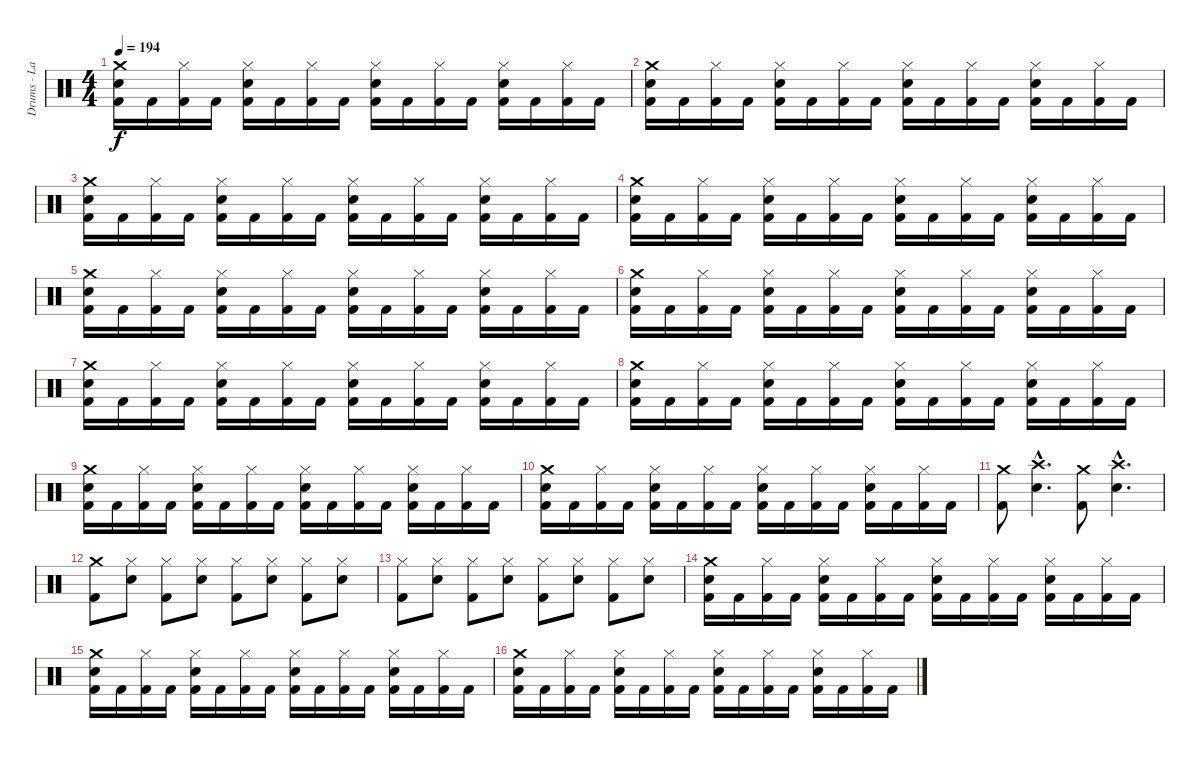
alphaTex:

\track ("Drums - Lars" "Drums - La") {instrument percussion}
\staff {score}
\articulation defaults
\ts (4 4)
\tempo 194
\clef neutral
\ks c
("Crash medium (hit)" "Snare (hit) 2" "Kick (hit) 2").16{dy f} "Kick (hit) 2".16 ("Hi-Hat (closed)" "Kick (hit) 2").16 "Kick (hit) 2".16 ("Hi-Hat (closed)" "Snare (hit) 2" "Kick (hit) 2").16 "Kick (hit) 2".16 ("Hi-Hat (closed)" "Kick (hit) 2").16 "Kick (hit) 2".16 ("Hi-Hat (closed)" "Snare (hit) 2" "Kick (hit) 2").16 "Kick (hit) 2".16 ("Hi-Hat (closed)" "Kick (hit) 2").16 "Kick (hit) 2".16 ("Hi-Hat (closed)" "Snare (hit) 2" "Kick (hit) 2").16 "Kick (hit) 2".16 ("Hi-Hat (closed)" "Kick (hit) 2").16 "Kick (hit) 2".16 |
("Crash medium (hit)" "Snare (hit) 2" "Kick (hit) 2").16 "Kick (hit) 2".16 ("Hi-Hat (closed)" "Kick (hit) 2").16 "Kick (hit) 2".16 ("Hi-Hat (closed)" "Snare (hit) 2" "Kick (hit) 2").16 "Kick (hit) 2".16 ("Hi-Hat (closed)" "Kick (hit) 2").16 "Kick (hit) 2".16 ("Hi-Hat (closed)" "Snare (hit) 2" "Kick (hit) 2").16 "Kick (hit) 2".16 ("Hi-Hat (closed)" "Kick (hit) 2").16 "Kick (hit) 2".16 ("Hi-Hat (closed)" "Snare (hit) 2" "Kick (hit) 2").16 "Kick (hit) 2".16 ("Hi-Hat (closed)" "Kick (hit) 2").16 "Kick (hit) 2".16 |
("Crash medium (hit)" "Snare (hit) 2" "Kick (hit) 2").16 "Kick (hit) 2".16 ("Hi-Hat (closed)" "Kick (hit) 2").16 "Kick (hit) 2".16 ("Hi-Hat (closed)" "Snare (hit) 2" "Kick (hit) 2").16 "Kick (hit) 2".16 ("Hi-Hat (closed)" "Kick (hit) 2").16 "Kick (hit) 2".16 ("Hi-Hat (closed)" "Snare (hit) 2" "Kick (hit) 2").16 "Kick (hit) 2".16 ("Hi-Hat (closed)" "Kick (hit) 2").16 "Kick (hit) 2".16 ("Hi-Hat (closed)" "Snare (hit) 2" "Kick (hit) 2").16 "Kick (hit) 2".16 ("Hi-Hat (closed)" "Kick (hit) 2").16 "Kick (hit) 2".16 |
("Crash medium (hit)" "Snare (hit) 2" "Kick (hit) 2").16 "Kick (hit) 2".16 ("Hi-Hat (closed)" "Kick (hit) 2").16 "Kick (hit) 2".16 ("Hi-Hat (closed)" "Snare (hit) 2" "Kick (hit) 2").16 "Kick (hit) 2".16 ("Hi-Hat (closed)" "Kick (hit) 2").16 "Kick (hit) 2".16 ("Hi-Hat (closed)" "Snare (hit) 2" "Kick (hit) 2").16 "Kick (hit) 2".16 ("Hi-Hat (closed)" "Kick (hit) 2").16 "Kick (hit) 2".16 ("Hi-Hat (closed)" "Snare (hit) 2" "Kick (hit) 2").16 "Kick (hit) 2".16 ("Hi-Hat (closed)" "Kick (hit) 2").16 "Kick (hit) 2".16 |
("Crash medium (hit)" "Snare (hit) 2" "Kick (hit) 2").16 "Kick (hit) 2".16 ("Hi-Hat (closed)" "Kick (hit) 2").16 "Kick (hit) 2".16 ("Hi-Hat (closed)" "Snare (hit) 2" "Kick (hit) 2").16 "Kick (hit) 2".16 ("Hi-Hat (closed)" "Kick (hit) 2").16 "Kick (hit) 2".16 ("Hi-Hat (closed)" "Snare (hit) 2" "Kick (hit) 2").16 "Kick (hit) 2".16 ("Hi-Hat (closed)" "Kick (hit) 2").16 "Kick (hit) 2".16 ("Hi-Hat (closed)" "Snare (hit) 2" "Kick (hit) 2").16 "Kick (hit) 2".16 ("Hi-Hat (closed)" "Kick (hit) 2").16 "Kick (hit) 2".16 |
("Crash medium (hit)" "Snare (hit) 2" "Kick (hit) 2").16 "Kick (hit) 2".16 ("Hi-Hat (closed)" "Kick (hit) 2").16 "Kick (hit) 2".16 ("Hi-Hat (closed)" "Snare (hit) 2" "Kick (hit) 2").16 "Kick (hit) 2".16 ("Hi-Hat (closed)" "Kick (hit) 2").16 "Kick (hit) 2".16 ("Hi-Hat (closed)" "Snare (hit) 2" "Kick (hit) 2").16 "Kick (hit) 2".16 ("Hi-Hat (closed)" "Kick (hit) 2").16 "Kick (hit) 2".16 ("Hi-Hat (closed)" "Snare (hit) 2" "Kick (hit) 2").16 "Kick (hit) 2".16 ("Hi-Hat (closed)" "Kick (hit) 2").16 "Kick (hit) 2".16 |
("Crash medium (hit)" "Snare (hit) 2" "Kick (hit) 2").16 "Kick (hit) 2".16 ("Hi-Hat (closed)" "Kick (hit) 2").16 "Kick (hit) 2".16 ("Hi-Hat (closed)" "Snare (hit) 2" "Kick (hit) 2").16 "Kick (hit) 2".16 ("Hi-Hat (closed)" "Kick (hit) 2").16 "Kick (hit) 2".16 ("Hi-Hat (closed)" "Snare (hit) 2" "Kick (hit) 2").16 "Kick (hit) 2".16 ("Hi-Hat (closed)" "Kick (hit) 2").16 "Kick (hit) 2".16 ("Hi-Hat (closed)" "Snare (hit) 2" "Kick (hit) 2").16 "Kick (hit) 2".16 ("Hi-Hat (closed)" "Kick (hit) 2").16 "Kick (hit) 2".16 |
("Crash medium (hit)" "Snare (hit) 2" "Kick (hit) 2").16 "Kick (hit) 2".16 ("Hi-Hat (closed)" "Kick (hit) 2").16 "Kick (hit) 2".16 ("Hi-Hat (closed)" "Snare (hit) 2" "Kick (hit) 2").16 "Kick (hit) 2".16 ("Hi-Hat (closed)" "Kick (hit) 2").16 "Kick (hit) 2".16 ("Hi-Hat (closed)" "Snare (hit) 2" "Kick (hit) 2").16 "Kick (hit) 2".16 ("Hi-Hat (closed)" "Kick (hit) 2").16 "Kick (hit) 2".16 ("Hi-Hat (closed)" "Snare (hit) 2" "Kick (hit) 2").16 "Kick (hit) 2".16 ("Hi-Hat (closed)" "Kick (hit) 2").16 "Kick (hit) 2".16 |
("Crash medium (hit)" "Snare (hit) 2" "Kick (hit) 2").16 "Kick (hit) 2".16 ("Hi-Hat (closed)" "Kick (hit) 2").16 "Kick (hit) 2".16 ("Hi-Hat (closed)" "Snare (hit) 2" "Kick (hit) 2").16 "Kick (hit) 2".16 ("Hi-Hat (closed)" "Kick (hit) 2").16 "Kick (hit) 2".16 ("Hi-Hat (closed)" "Snare (hit) 2" "Kick (hit) 2").16 "Kick (hit) 2".16 ("Hi-Hat (closed)" "Kick (hit) 2").16 "Kick (hit) 2".16 ("Hi-Hat (closed)" "Snare (hit) 2" "Kick (hit) 2").16 "Kick (hit) 2".16 ("Hi-Hat (closed)" "Kick (hit) 2").16 "Kick (hit) 2".16 |
("Crash medium (hit)" "Snare (hit) 2" "Kick (hit) 2").16 "Kick (hit) 2".16 ("Hi-Hat (closed)" "Kick (hit) 2").16 "Kick (hit) 2".16 ("Hi-Hat (closed)" "Snare (hit) 2" "Kick (hit) 2").16 "Kick (hit) 2".16 ("Hi-Hat (closed)" "Kick (hit) 2").16 "Kick (hit) 2".16 ("Hi-Hat (closed)" "Snare (hit) 2" "Kick (hit) 2").16 "Kick (hit) 2".16 ("Hi-Hat (closed)" "Kick (hit) 2").16 "Kick (hit) 2".16 ("Hi-Hat (closed)" "Snare (hit) 2" "Kick (hit) 2").16 "Kick (hit) 2".16 ("Hi-Hat (closed)" "Kick (hit) 2").16 "Kick (hit) 2".16 |
("Crash medium (hit)" "Kick (hit) 2").8 ("Crash high (hit)"{hac} "Snare (hit) 2"{hac}).4{d} ("Crash medium (hit)" "Kick (hit) 2").8 ("Crash high (hit)"{hac} "Snare (hit) 2"{hac}).4{d} |
("Crash medium (hit)" "Kick (hit) 2").8 ("Hi-Hat (closed)" "Snare (hit) 2").8 ("Hi-Hat (closed)" "Kick (hit) 2").8 ("Hi-Hat (closed)" "Snare (hit) 2").8 ("Hi-Hat (closed)" "Kick (hit) 2").8 ("Hi-Hat (closed)" "Snare (hit) 2").8 ("Hi-Hat (closed)" "Kick (hit) 2").8 ("Hi-Hat (closed)" "Snare (hit) 2").8 |
("Hi-Hat (closed)" "Kick (hit) 2").8 ("Hi-Hat (closed)" "Snare (hit) 2").8 ("Hi-Hat (closed)" "Kick (hit) 2").8 ("Hi-Hat (closed)" "Snare (hit) 2").8 ("Hi-Hat (closed)" "Kick (hit) 2").8 ("Hi-Hat (closed)" "Snare (hit) 2").8 ("Hi-Hat (closed)" "Kick (hit) 2").8 ("Hi-Hat (closed)" "Snare (hit) 2").8 |
("Crash medium (hit)" "Snare (hit) 2" "Kick (hit) 2").16 "Kick (hit) 2".16 ("Hi-Hat (closed)" "Kick (hit) 2").16 "Kick (hit) 2".16 ("Hi-Hat (closed)" "Snare (hit) 2" "Kick (hit) 2").16 "Kick (hit) 2".16 ("Hi-Hat (closed)" "Kick (hit) 2").16 "Kick (hit) 2".16 ("Hi-Hat (closed)" "Snare (hit) 2" "Kick (hit) 2").16 "Kick (hit) 2".16 ("Hi-Hat (closed)" "Kick (hit) 2").16 "Kick (hit) 2".16 ("Hi-Hat (closed)" "Snare (hit) 2" "Kick (hit) 2").16 "Kick (hit) 2".16 ("Hi-Hat (closed)" "Kick (hit) 2").16 "Kick (hit) 2".16 |
("Crash medium (hit)" "Snare (hit) 2" "Kick (hit) 2").16 "Kick (hit) 2".16 ("Hi-Hat (closed)" "Kick (hit) 2").16 "Kick (hit) 2".16 ("Hi-Hat (closed)" "Snare (hit) 2" "Kick (hit) 2").16 "Kick (hit) 2".16 ("Hi-Hat (closed)" "Kick (hit) 2").16 "Kick (hit) 2".16 ("Hi-Hat (closed)" "Snare (hit) 2" "Kick (hit) 2").16 "Kick (hit) 2".16 ("Hi-Hat (closed)" "Kick (hit) 2").16 "Kick (hit) 2".16 ("Hi-Hat (closed)" "Snare (hit) 2" "Kick (hit) 2").16 "Kick (hit) 2".16 ("Hi-Hat (closed)" "Kick (hit) 2").16 "Kick (hit) 2".16 |
("Crash medium (hit)" "Snare (hit) 2" "Kick (hit) 2").16 "Kick (hit) 2".16 ("Hi-Hat (closed)" "Kick (hit) 2").16 "Kick (hit) 2".16 ("Hi-Hat (closed)" "Snare (hit) 2" "Kick (hit) 2").16 "Kick (hit) 2".16 ("Hi-Hat (closed)" "Kick (hit) 2").16 "Kick (hit) 2".16 ("Hi-Hat (closed)" "Snare (hit) 2" "Kick (hit) 2").16 "Kick (hit) 2".16 ("Hi-Hat (closed)" "Kick (hit) 2").16 "Kick (hit) 2".16 ("Hi-Hat (closed)" "Snare (hit) 2" "Kick (hit) 2").16 "Kick (hit) 2".16 ("Hi-Hat (closed)" "Kick (hit) 2").16 "Kick (hit) 2".16
